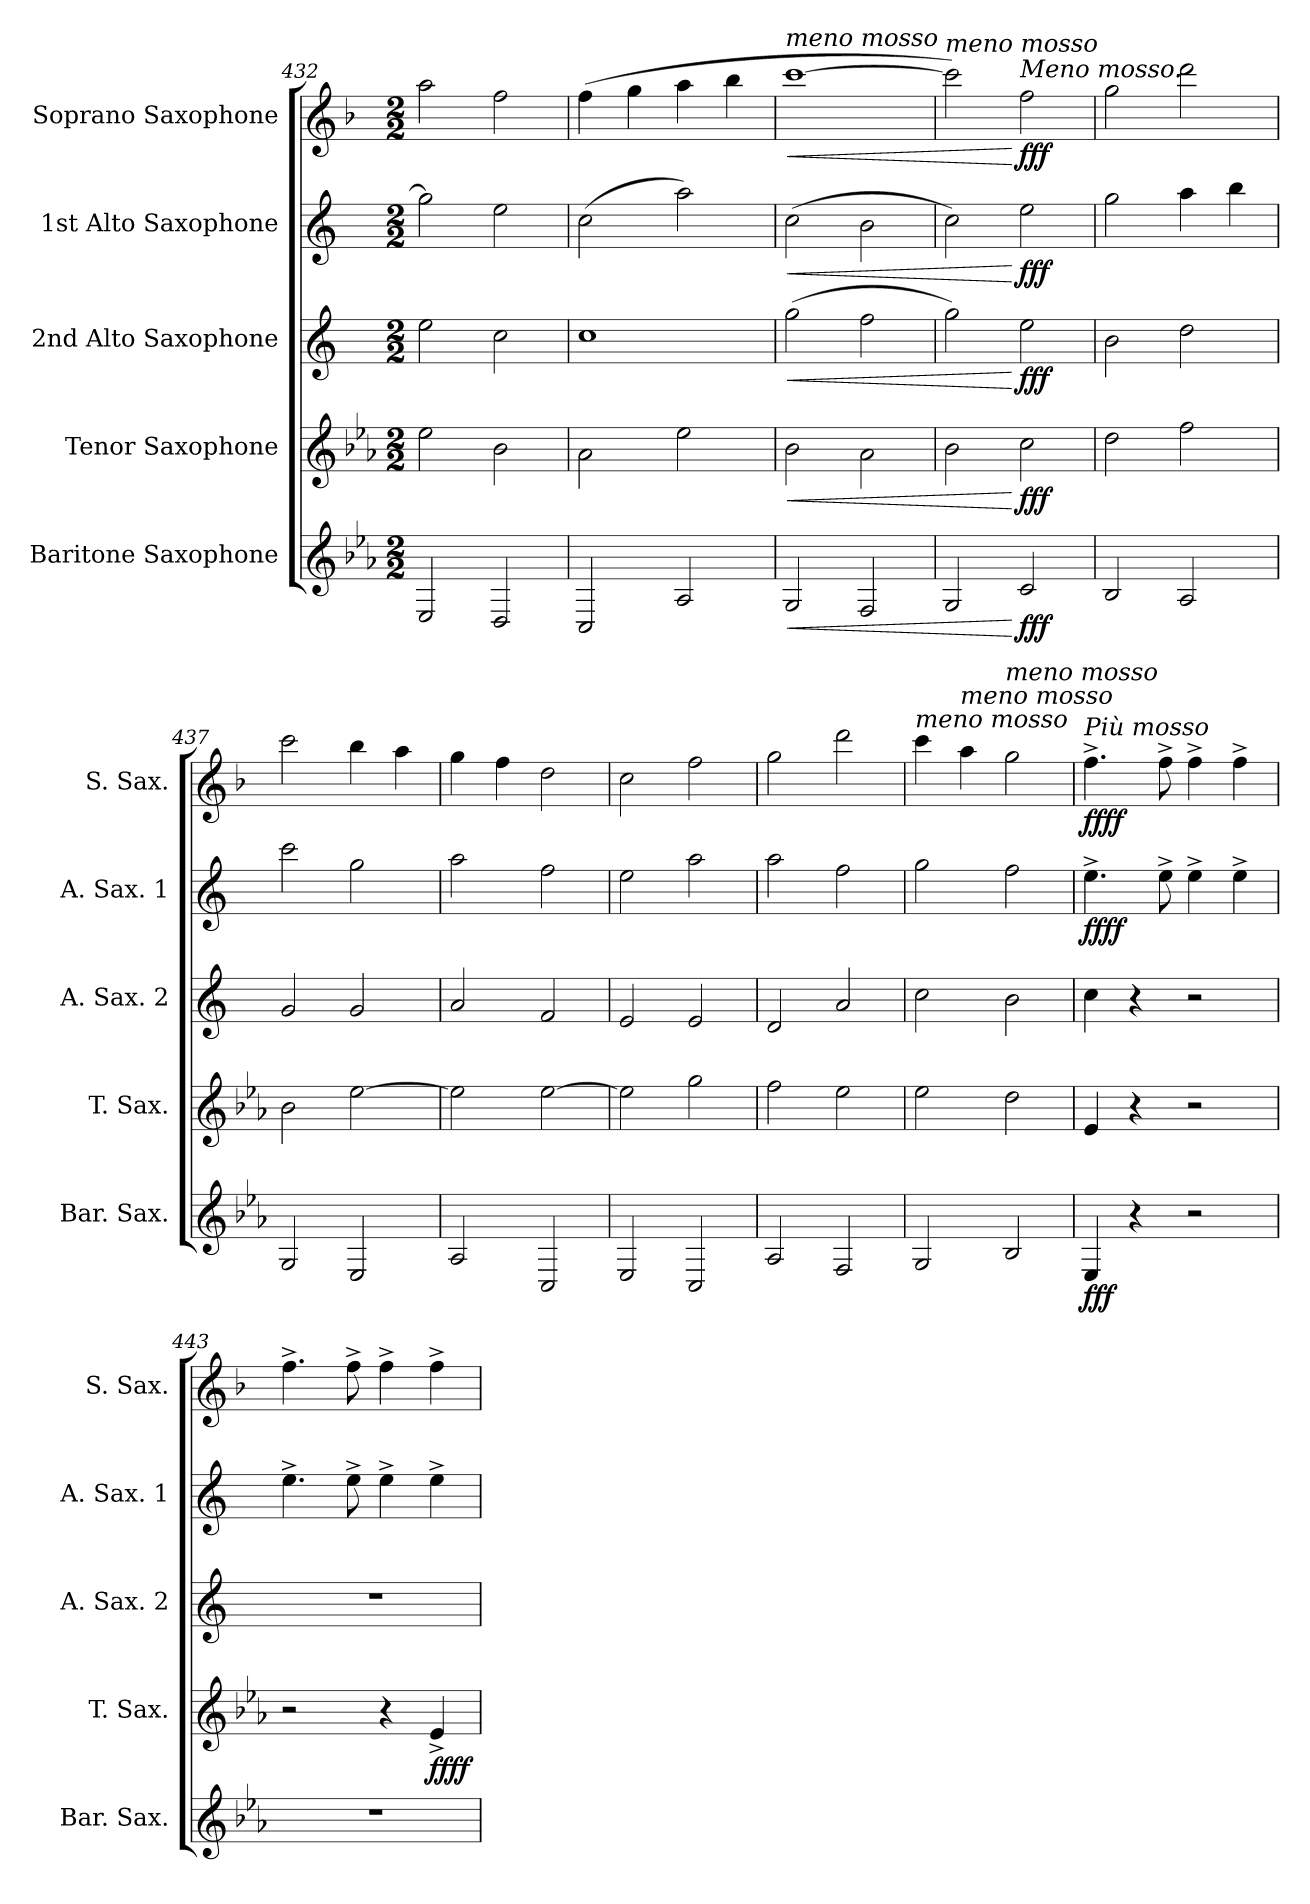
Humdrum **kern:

**kern	**dynam	**kern	**dynam	**kern	**dynam	**kern	**dynam	**kern	**dynam
*part5	*part5	*part4	*part4	*part3	*part3	*part2	*part2	*part1	*part1
*staff5	*staff5	*staff4	*staff4	*staff3	*staff3	*staff2	*staff2	*staff1	*staff1
*I"Baritone Saxophone	*	*I"Tenor Saxophone	*	*I"2nd Alto Saxophone	*	*I"1st Alto Saxophone	*	*I"Soprano Saxophone	*
*I'Bar. Sax.	*	*I'T. Sax.	*	*I'A. Sax. 2	*	*I'A. Sax. 1	*	*I'S. Sax.	*
*clefG2	*	*clefG2	*	*clefG2	*	*clefG2	*	*clefG2	*
*ITrd12c21	*	*ITrd8c14	*	*ITrd5c9	*	*ITrd5c9	*	*ITrd1c2	*
*k[b-e-a-]	*	*k[b-e-a-]	*	*k[b-e-a-]	*	*k[b-e-a-]	*	*k[b-e-a-]	*
*M2/2	*	*M2/2	*	*M2/2	*	*M2/2	*	*M2/2	*
=432	=432	=432	=432	=432	=432	=432	=432	=432	=432
2EE-/	.	2e-\	.	2g\	.	2b-\]	.	2gg\	.
2DD/	.	2B-\	.	2e-\	.	2g\	.	2ee-\	.
=433	=433	=433	=433	=433	=433	=433	=433	=433	=433
2CC/	.	2A-\	.	1e-	.	(2e-\	.	(4ee-\	.
.	.	.	.	.	.	.	.	4ff\	.
2AA-/	.	2e-\	.	.	.	2cc\)	.	4gg\	.
.	.	.	.	.	.	.	.	4aa-\	.
=434	=434	=434	=434	=434	=434	=434	=434	=434	=434
!	!	!	!	!	!	!	!	!LO:TX:a:i:t=meno mosso	!
!	!LO:HP:b	!	!LO:HP:b	!	!LO:HP:b	!	!LO:HP:b	!	!LO:HP:b
2GG/	<	2B-\	<	(2b-\	<	(2e-\	<	[1bb-	<
2FF/	.	2A-\	.	2a-\	.	2d\	.	.	.
=435	=435	=435	=435	=435	=435	=435	=435	=435	=435
!	!	!	!	!	!	!	!	!LO:TX:a:i:t=meno mosso	!
2GG/	.	2B-\	.	2b-\)	.	2e-\)	.	2bb-\])	.
!	!	!	!	!	!	!	!	!LO:TX:a:i:t=Meno mosso.	!
!	!LO:DY:n=1:b	!	!LO:DY:n=1:b	!	!LO:DY:n=1:b	!	!LO:DY:n=1:b	!	!LO:DY:n=1:b
2C/	[ fff	2c\	[ fff	2g\	[ fff	2g\	[ fff	2ee-\	[ fff
=436	=436	=436	=436	=436	=436	=436	=436	=436	=436
2BB-/	.	2d\	.	2d\	.	2b-\	.	2ff\	.
2AA-/	.	2f\	.	2f\	.	4cc\	.	2ccc\	.
.	.	.	.	.	.	4dd\	.	.	.
!!LO:LB:g=z
=437	=437	=437	=437	=437	=437	=437	=437	=437	=437
2GG/	.	2B-\	.	2B-/	.	2ee-\	.	2bb-\	.
2EE-/	.	[2e-\	.	2B-/	.	2b-\	.	4aa-\	.
.	.	.	.	.	.	.	.	4gg\	.
=438	=438	=438	=438	=438	=438	=438	=438	=438	=438
2AA-/	.	2e-\]	.	2c/	.	2cc\	.	4ff\	.
.	.	.	.	.	.	.	.	4ee-\	.
2CC/	.	[2e-\	.	2A-/	.	2a-\	.	2cc\	.
=439	=439	=439	=439	=439	=439	=439	=439	=439	=439
2EE-/	.	2e-\]	.	2G/	.	2g\	.	2b-\	.
2CC/	.	2g\	.	2G/	.	2cc\	.	2ee-\	.
=440	=440	=440	=440	=440	=440	=440	=440	=440	=440
2AA-/	.	2f\	.	2F/	.	2cc\	.	2ff\	.
2FF/	.	2e-\	.	2c/	.	2a-\	.	2ccc\	.
=441	=441	=441	=441	=441	=441	=441	=441	=441	=441
!	!	!	!	!	!	!	!	!LO:TX:a:i:t=meno mosso	!
2GG/	.	2e-\	.	2e-\	.	2b-\	.	4bb-\	.
!	!	!	!	!	!	!	!	!LO:TX:a:i:t=meno mosso	!
.	.	.	.	.	.	.	.	4gg\	.
!	!	!	!	!	!	!	!	!LO:TX:a:i:t=meno mosso	!
2BB-/	.	2d\	.	2d\	.	2a-\	.	2ff\	.
=442	=442	=442	=442	=442	=442	=442	=442	=442	=442
!	!	!	!	!	!	!	!	!LO:TX:a:i:t=Più mosso	!
!	!LO:DY:b	!	!	!	!	!	!LO:DY:b	!	!LO:DY:b
4EE-/	fff	4E-/	.	4e-\	.	4.g^\	ffff	4.ee-^\	ffff
4r	.	4r	.	4r	.	.	.	.	.
.	.	.	.	.	.	8g^\	.	8ee-^\	.
2r	.	2r	.	2r	.	4g^\	.	4ee-^\	.
.	.	.	.	.	.	4g^\	.	4ee-^\	.
=443	=443	=443	=443	=443	=443	=443	=443	=443	=443
1r	.	2r	.	1r	.	4.g^\	.	4.ee-^\	.
.	.	.	.	.	.	8g^\	.	8ee-^\	.
.	.	4r	.	.	.	4g^\	.	4ee-^\	.
!	!	!	!LO:DY:b	!	!	!	!	!	!
.	.	4E-^/	ffff	.	.	4g^\	.	4ee-^\	.
=	=	=	=	=	=	=	=	=	=
*-	*-	*-	*-	*-	*-	*-	*-	*-	*-
